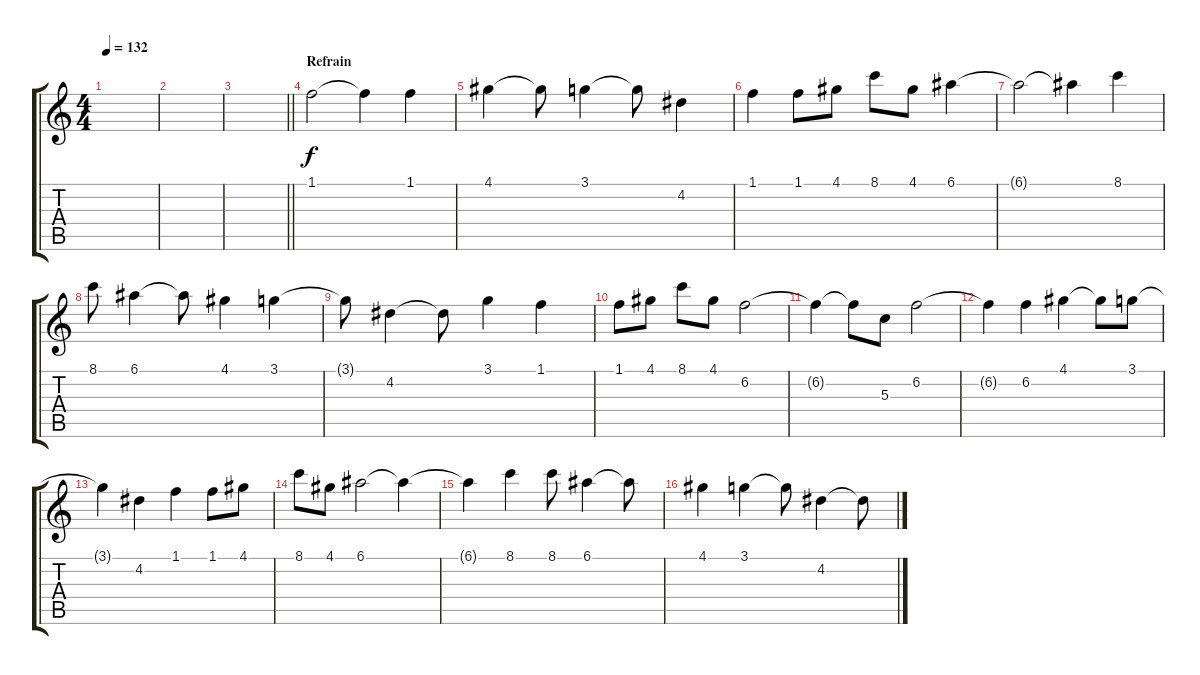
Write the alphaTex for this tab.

\track "" {instrument distortionguitar}
\staff {score tabs}
\tuning (E4 B3 G3 D3 A2 E2) {hide}
\ts (4 4)
\tempo 132
\clef g2
\ks c
|
|
\barLineRight lightlight
|
\section ("" "Refrain")
1.1.2 1.1{t}.4 1.1.4 |
4.1.4 4.1{t}.8 3.1.4 3.1{t}.8 4.2.4 |
1.1.4 1.1.8 4.1.8 8.1.8 4.1.8 6.1.4 |
6.1{t}.2 6.1{t}.4 8.1.4 |
8.1.8 6.1.4 6.1{t}.8 4.1.4 3.1.4 |
3.1{t}.8 4.2.4 4.2{t}.8 3.1.4 1.1.4 |
1.1.8 4.1.8 8.1.8 4.1.8 6.2.2 |
6.2{t}.4 6.2{t}.8 5.3.8 6.2.2 |
6.2{t}.4 6.2.4 4.1.4 4.1{t}.8 3.1.8 |
3.1{t}.4 4.2.4 1.1.4 1.1.8 4.1.8 |
8.1.8 4.1.8 6.1.2 6.1{t}.4 |
6.1{t}.4 8.1.4 8.1.8 6.1.4 6.1{t}.8 |
4.1.4 3.1.4 3.1{t}.8 4.2.4 4.2{t}.8
